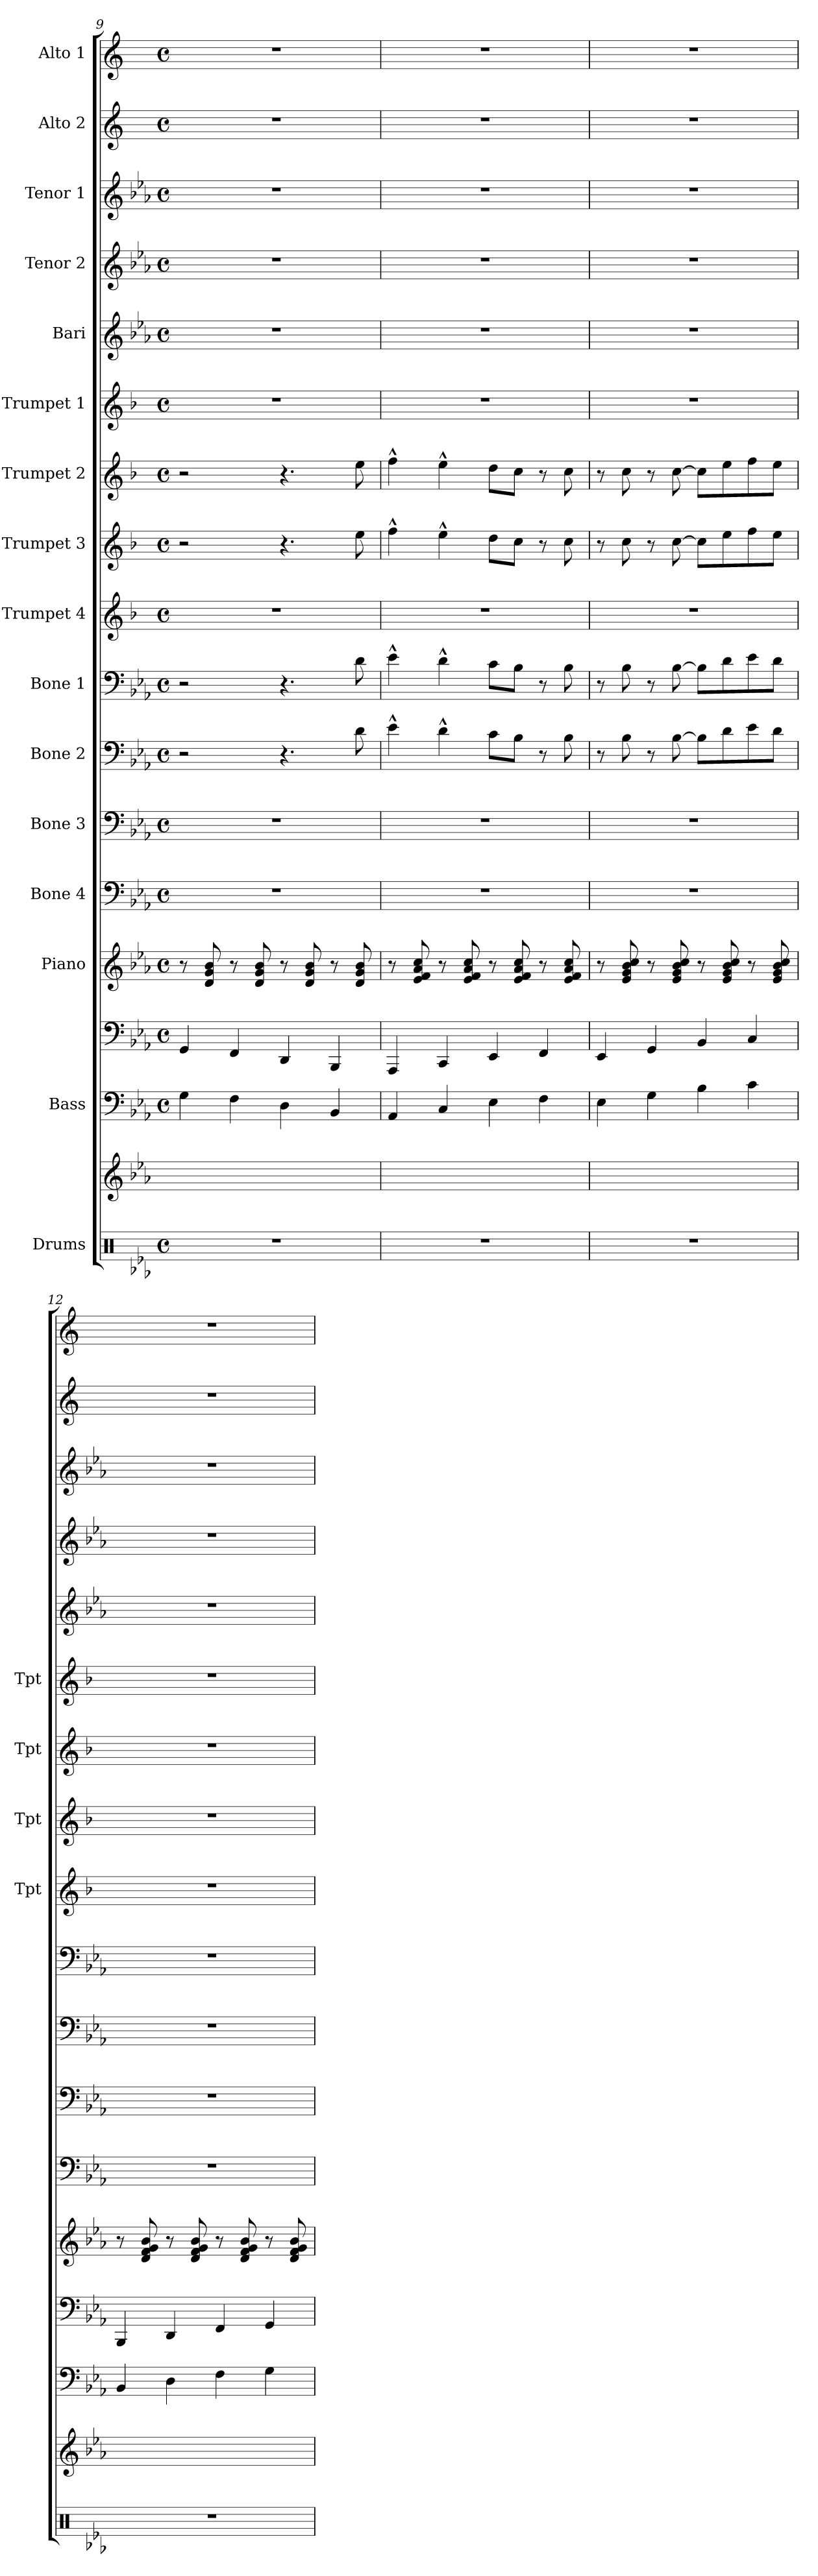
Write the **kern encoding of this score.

**kern	**kern	**kern	**kern	**kern	**kern	**kern	**kern	**kern	**kern	**kern	**kern	**kern	**kern	**kern	**kern	**kern	**kern
*part18	*part17	*part16	*part15	*part14	*part13	*part12	*part11	*part10	*part9	*part8	*part7	*part6	*part5	*part4	*part3	*part2	*part1
*staff18	*staff17	*staff16	*staff15	*staff14	*staff13	*staff12	*staff11	*staff10	*staff9	*staff8	*staff7	*staff6	*staff5	*staff4	*staff3	*staff2	*staff1
*I"Drums	*	*I"Bass	*	*I"Piano	*I"Bone 4	*I"Bone 3	*I"Bone 2	*I"Bone 1	*I"Trumpet 4	*I"Trumpet 3	*I"Trumpet 2	*I"Trumpet 1	*I"Bari	*I"Tenor 2	*I"Tenor 1	*I"Alto 2	*I"Alto 1
*	*	*	*	*	*	*	*	*	*I'Tpt	*I'Tpt	*I'Tpt	*I'Tpt	*	*	*	*	*
*clefX	*clefG2	*clefF4	*clefF4	*clefG2	*clefF4	*clefF4	*clefF4	*clefF4	*clefG2	*clefG2	*clefG2	*clefG2	*clefG2	*clefG2	*clefG2	*clefG2	*clefG2
*	*	*ITrd7c12	*	*	*	*	*	*	*ITrd1c2	*ITrd1c2	*ITrd1c2	*ITrd1c2	*ITrd12c21	*ITrd8c14	*ITrd8c14	*ITrd5c9	*ITrd5c9
*k[b-e-a-]	*k[b-e-a-]	*k[b-e-a-]	*k[b-e-a-]	*k[b-e-a-]	*k[b-e-a-]	*k[b-e-a-]	*k[b-e-a-]	*k[b-e-a-]	*k[b-e-a-]	*k[b-e-a-]	*k[b-e-a-]	*k[b-e-a-]	*k[b-e-a-]	*k[b-e-a-]	*k[b-e-a-]	*k[b-e-a-]	*k[b-e-a-]
*E-:	*E-:	*E-:	*E-:	*E-:	*E-:	*E-:	*E-:	*E-:	*E-:	*E-:	*E-:	*E-:	*E-:	*E-:	*E-:	*E-:	*E-:
*M4/4	*	*M4/4	*M4/4	*M4/4	*M4/4	*M4/4	*M4/4	*M4/4	*M4/4	*M4/4	*M4/4	*M4/4	*M4/4	*M4/4	*M4/4	*M4/4	*M4/4
*met(c)	*	*met(c)	*met(c)	*met(c)	*met(c)	*met(c)	*met(c)	*met(c)	*met(c)	*met(c)	*met(c)	*met(c)	*met(c)	*met(c)	*met(c)	*met(c)	*met(c)
=9	=9	=9	=9	=9	=9	=9	=9	=9	=9	=9	=9	=9	=9	=9	=9	=9	=9
1r	1ryy	4GG\	4GG/	8r	1r	1r	2r	2r	1r	2r	2r	1r	1r	1r	1r	1r	1r
.	.	.	.	8d/ 8g/ 8b-/	.	.	.	.	.	.	.	.	.	.	.	.	.
.	.	4FF\	4FF/	8r	.	.	.	.	.	.	.	.	.	.	.	.	.
.	.	.	.	8d/ 8g/ 8b-/	.	.	.	.	.	.	.	.	.	.	.	.	.
.	.	4DD\	4DD/	8r	.	.	4.r	4.r	.	4.r	4.r	.	.	.	.	.	.
.	.	.	.	8d/ 8g/ 8b-/	.	.	.	.	.	.	.	.	.	.	.	.	.
.	.	4BBB-/	4BBB-/	8r	.	.	.	.	.	.	.	.	.	.	.	.	.
.	.	.	.	8d/ 8g/ 8b-/	.	.	8d\	8d\	.	8dd\	8dd\	.	.	.	.	.	.
=10	=10	=10	=10	=10	=10	=10	=10	=10	=10	=10	=10	=10	=10	=10	=10	=10	=10
1r	1ryy	4AAA-/	4AAA-/	8r	1r	1r	4e-^^>\	4e-^^>\	1r	4ee-^^>\	4ee-^^>\	1r	1r	1r	1r	1r	1r
.	.	.	.	8e-/ 8f/ 8a-/ 8cc/	.	.	.	.	.	.	.	.	.	.	.	.	.
.	.	4CC/	4CC/	8r	.	.	4d^^>\	4d^^>\	.	4dd^^>\	4dd^^>\	.	.	.	.	.	.
.	.	.	.	8e-/ 8f/ 8a-/ 8cc/	.	.	.	.	.	.	.	.	.	.	.	.	.
.	.	4EE-\	4EE-/	8r	.	.	8c\L	8c\L	.	8cc\L	8cc\L	.	.	.	.	.	.
.	.	.	.	8e-/ 8f/ 8a-/ 8cc/	.	.	8B-\J	8B-\J	.	8b-\J	8b-\J	.	.	.	.	.	.
.	.	4FF\	4FF/	8r	.	.	8r	8r	.	8r	8r	.	.	.	.	.	.
.	.	.	.	8e-/ 8f/ 8a-/ 8cc/	.	.	8B-\	8B-\	.	8b-\	8b-\	.	.	.	.	.	.
=11	=11	=11	=11	=11	=11	=11	=11	=11	=11	=11	=11	=11	=11	=11	=11	=11	=11
1r	1ryy	4EE-\	4EE-/	8r	1r	1r	8r	8r	1r	8r	8r	1r	1r	1r	1r	1r	1r
.	.	.	.	8e-/ 8g/ 8b-/ 8cc/	.	.	8B-\	8B-\	.	8b-\	8b-\	.	.	.	.	.	.
.	.	4GG\	4GG/	8r	.	.	8r	8r	.	8r	8r	.	.	.	.	.	.
.	.	.	.	8e-/ 8g/ 8b-/ 8cc/	.	.	[8B-\	[8B-\	.	[8b-\	[8b-\	.	.	.	.	.	.
.	.	4BB-\	4BB-/	8r	.	.	8B-\L]	8B-\L]	.	8b-\L]	8b-\L]	.	.	.	.	.	.
.	.	.	.	8e-/ 8g/ 8b-/ 8cc/	.	.	8d\	8d\	.	8dd\	8dd\	.	.	.	.	.	.
.	.	4C\	4C/	8r	.	.	8e-\	8e-\	.	8ee-\	8ee-\	.	.	.	.	.	.
.	.	.	.	8e-/ 8g/ 8b-/ 8cc/	.	.	8d\J	8d\J	.	8dd\J	8dd\J	.	.	.	.	.	.
=12	=12	=12	=12	=12	=12	=12	=12	=12	=12	=12	=12	=12	=12	=12	=12	=12	=12
1r	1ryy	4BBB-/	4BBB-/	8r	1r	1r	1r	1r	1r	1r	1r	1r	1r	1r	1r	1r	1r
.	.	.	.	8d/ 8f/ 8g/ 8b-/	.	.	.	.	.	.	.	.	.	.	.	.	.
.	.	4DD\	4DD/	8r	.	.	.	.	.	.	.	.	.	.	.	.	.
.	.	.	.	8d/ 8f/ 8g/ 8b-/	.	.	.	.	.	.	.	.	.	.	.	.	.
.	.	4FF\	4FF/	8r	.	.	.	.	.	.	.	.	.	.	.	.	.
.	.	.	.	8d/ 8f/ 8g/ 8b-/	.	.	.	.	.	.	.	.	.	.	.	.	.
.	.	4GG\	4GG/	8r	.	.	.	.	.	.	.	.	.	.	.	.	.
.	.	.	.	8d/ 8f/ 8g/ 8b-/	.	.	.	.	.	.	.	.	.	.	.	.	.
=	=	=	=	=	=	=	=	=	=	=	=	=	=	=	=	=	=
*-	*-	*-	*-	*-	*-	*-	*-	*-	*-	*-	*-	*-	*-	*-	*-	*-	*-
